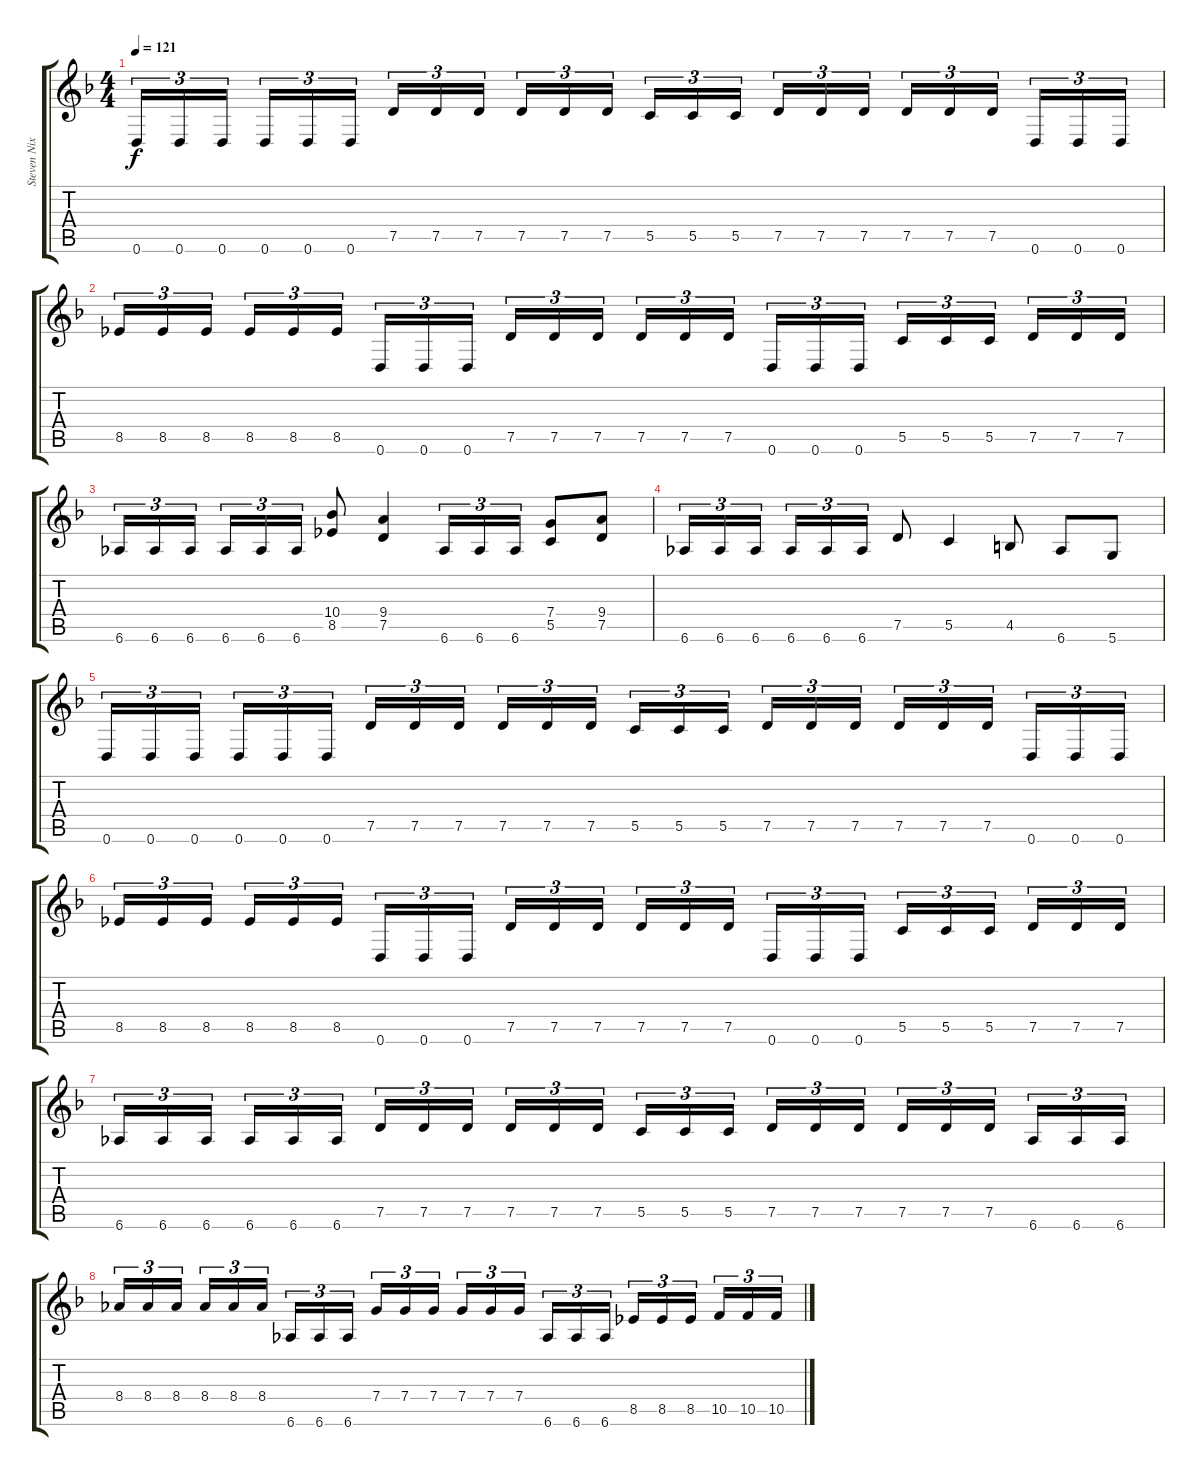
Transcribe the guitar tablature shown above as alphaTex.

\track ("Steven Nixon" "Steven Nix") {instrument distortionguitar}
\staff {score tabs}
\tuning (D4 A3 F3 C3 G2 D2) {hide}
\ts (4 4)
\tempo 121
\clef g2
\ks f
0.6.16{tu (3 2) dy f} 0.6.16{tu (3 2)} 0.6.16{tu (3 2) beam splitsecondary} 0.6.16{tu (3 2)} 0.6.16{tu (3 2)} 0.6.16{tu (3 2)} 7.5.16{tu (3 2)} 7.5.16{tu (3 2)} 7.5.16{tu (3 2) beam splitsecondary} 7.5.16{tu (3 2)} 7.5.16{tu (3 2)} 7.5.16{tu (3 2)} 5.5.16{tu (3 2)} 5.5.16{tu (3 2)} 5.5.16{tu (3 2) beam splitsecondary} 7.5.16{tu (3 2)} 7.5.16{tu (3 2)} 7.5.16{tu (3 2)} 7.5.16{tu (3 2)} 7.5.16{tu (3 2)} 7.5.16{tu (3 2) beam splitsecondary} 0.6.16{tu (3 2)} 0.6.16{tu (3 2)} 0.6.16{tu (3 2)} |
8.5.16{tu (3 2)} 8.5.16{tu (3 2)} 8.5.16{tu (3 2) beam splitsecondary} 8.5.16{tu (3 2)} 8.5.16{tu (3 2)} 8.5.16{tu (3 2)} 0.6.16{tu (3 2)} 0.6.16{tu (3 2)} 0.6.16{tu (3 2) beam splitsecondary} 7.5.16{tu (3 2)} 7.5.16{tu (3 2)} 7.5.16{tu (3 2)} 7.5.16{tu (3 2)} 7.5.16{tu (3 2)} 7.5.16{tu (3 2) beam splitsecondary} 0.6.16{tu (3 2)} 0.6.16{tu (3 2)} 0.6.16{tu (3 2)} 5.5.16{tu (3 2)} 5.5.16{tu (3 2)} 5.5.16{tu (3 2) beam splitsecondary} 7.5.16{tu (3 2)} 7.5.16{tu (3 2)} 7.5.16{tu (3 2)} |
6.6.16{tu (3 2)} 6.6.16{tu (3 2)} 6.6.16{tu (3 2) beam splitsecondary} 6.6.16{tu (3 2)} 6.6.16{tu (3 2)} 6.6.16{tu (3 2)} (10.4 8.5).8 (9.4 7.5).4 6.6.16{tu (3 2)} 6.6.16{tu (3 2)} 6.6.16{tu (3 2)} (7.4 5.5).8 (9.4 7.5).8 |
6.6.16{tu (3 2)} 6.6.16{tu (3 2)} 6.6.16{tu (3 2) beam splitsecondary} 6.6.16{tu (3 2)} 6.6.16{tu (3 2)} 6.6.16{tu (3 2)} 7.5.8 5.5.4 4.5.8 6.6.8 5.6.8 |
0.6.16{tu (3 2)} 0.6.16{tu (3 2)} 0.6.16{tu (3 2) beam splitsecondary} 0.6.16{tu (3 2)} 0.6.16{tu (3 2)} 0.6.16{tu (3 2)} 7.5.16{tu (3 2)} 7.5.16{tu (3 2)} 7.5.16{tu (3 2) beam splitsecondary} 7.5.16{tu (3 2)} 7.5.16{tu (3 2)} 7.5.16{tu (3 2)} 5.5.16{tu (3 2)} 5.5.16{tu (3 2)} 5.5.16{tu (3 2) beam splitsecondary} 7.5.16{tu (3 2)} 7.5.16{tu (3 2)} 7.5.16{tu (3 2)} 7.5.16{tu (3 2)} 7.5.16{tu (3 2)} 7.5.16{tu (3 2) beam splitsecondary} 0.6.16{tu (3 2)} 0.6.16{tu (3 2)} 0.6.16{tu (3 2)} |
8.5.16{tu (3 2)} 8.5.16{tu (3 2)} 8.5.16{tu (3 2) beam splitsecondary} 8.5.16{tu (3 2)} 8.5.16{tu (3 2)} 8.5.16{tu (3 2)} 0.6.16{tu (3 2)} 0.6.16{tu (3 2)} 0.6.16{tu (3 2) beam splitsecondary} 7.5.16{tu (3 2)} 7.5.16{tu (3 2)} 7.5.16{tu (3 2)} 7.5.16{tu (3 2)} 7.5.16{tu (3 2)} 7.5.16{tu (3 2) beam splitsecondary} 0.6.16{tu (3 2)} 0.6.16{tu (3 2)} 0.6.16{tu (3 2)} 5.5.16{tu (3 2)} 5.5.16{tu (3 2)} 5.5.16{tu (3 2) beam splitsecondary} 7.5.16{tu (3 2)} 7.5.16{tu (3 2)} 7.5.16{tu (3 2)} |
6.6.16{tu (3 2)} 6.6.16{tu (3 2)} 6.6.16{tu (3 2) beam splitsecondary} 6.6.16{tu (3 2)} 6.6.16{tu (3 2)} 6.6.16{tu (3 2)} 7.5.16{tu (3 2)} 7.5.16{tu (3 2)} 7.5.16{tu (3 2) beam splitsecondary} 7.5.16{tu (3 2)} 7.5.16{tu (3 2)} 7.5.16{tu (3 2)} 5.5.16{tu (3 2)} 5.5.16{tu (3 2)} 5.5.16{tu (3 2) beam splitsecondary} 7.5.16{tu (3 2)} 7.5.16{tu (3 2)} 7.5.16{tu (3 2)} 7.5.16{tu (3 2)} 7.5.16{tu (3 2)} 7.5.16{tu (3 2) beam splitsecondary} 6.6.16{tu (3 2)} 6.6.16{tu (3 2)} 6.6.16{tu (3 2)} |
8.4.16{tu (3 2)} 8.4.16{tu (3 2)} 8.4.16{tu (3 2) beam splitsecondary} 8.4.16{tu (3 2)} 8.4.16{tu (3 2)} 8.4.16{tu (3 2)} 6.6.16{tu (3 2)} 6.6.16{tu (3 2)} 6.6.16{tu (3 2) beam splitsecondary} 7.4.16{tu (3 2)} 7.4.16{tu (3 2)} 7.4.16{tu (3 2)} 7.4.16{tu (3 2)} 7.4.16{tu (3 2)} 7.4.16{tu (3 2) beam splitsecondary} 6.6.16{tu (3 2)} 6.6.16{tu (3 2)} 6.6.16{tu (3 2)} 8.5.16{tu (3 2)} 8.5.16{tu (3 2)} 8.5.16{tu (3 2) beam splitsecondary} 10.5.16{tu (3 2)} 10.5.16{tu (3 2)} 10.5.16{tu (3 2)}
